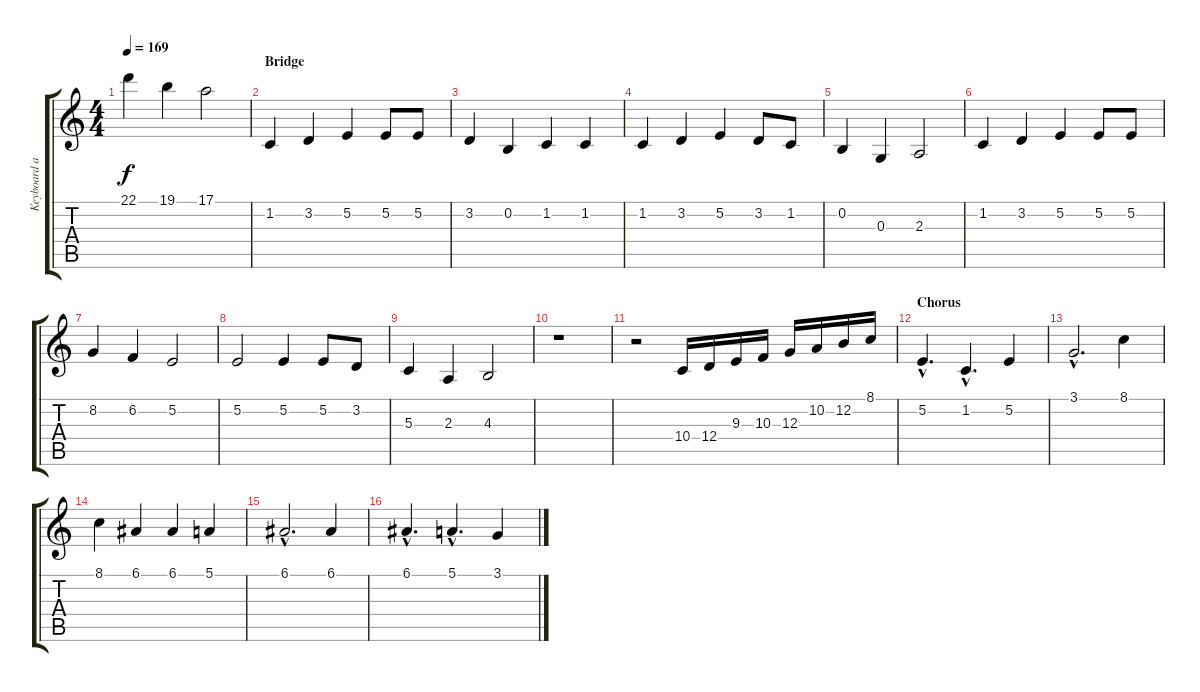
\track ("Keyboard and Choir" "Keyboard a") {instrument stringensemble1}
\staff {score tabs}
\tuning (E4 B3 G3 D3 A2 E2) {hide}
\ts (4 4)
\tempo 169
\clef g2
\ks c
22.1.4{dy f} 19.1.4 17.1.2 |
\section ("" "Bridge")
1.2.4 3.2.4 5.2.4 5.2.8 5.2.8 |
3.2.4 0.2.4 1.2.4 1.2.4 |
1.2.4 3.2.4 5.2.4 3.2.8 1.2.8 |
0.2.4 0.3.4 2.3.2 |
1.2.4 3.2.4 5.2.4 5.2.8 5.2.8 |
8.2.4 6.2.4 5.2.2 |
5.2.2 5.2.4 5.2.8 3.2.8 |
5.3.4 2.3.4 4.3.2 |
r.1 |
r.2 10.4.16 12.4.16 9.3.16 10.3.16 12.3.16 10.2.16 12.2.16 8.1.16 |
\section ("" "Chorus")
5.2{hac}.4{d} 1.2{hac}.4{d} 5.2.4 |
3.1{hac}.2{d} 8.1.4 |
8.1.4 6.1.4 6.1.4 5.1.4 |
6.1{hac}.2{d} 6.1.4 |
6.1{hac}.4{d} 5.1{hac}.4{d} 3.1.4
